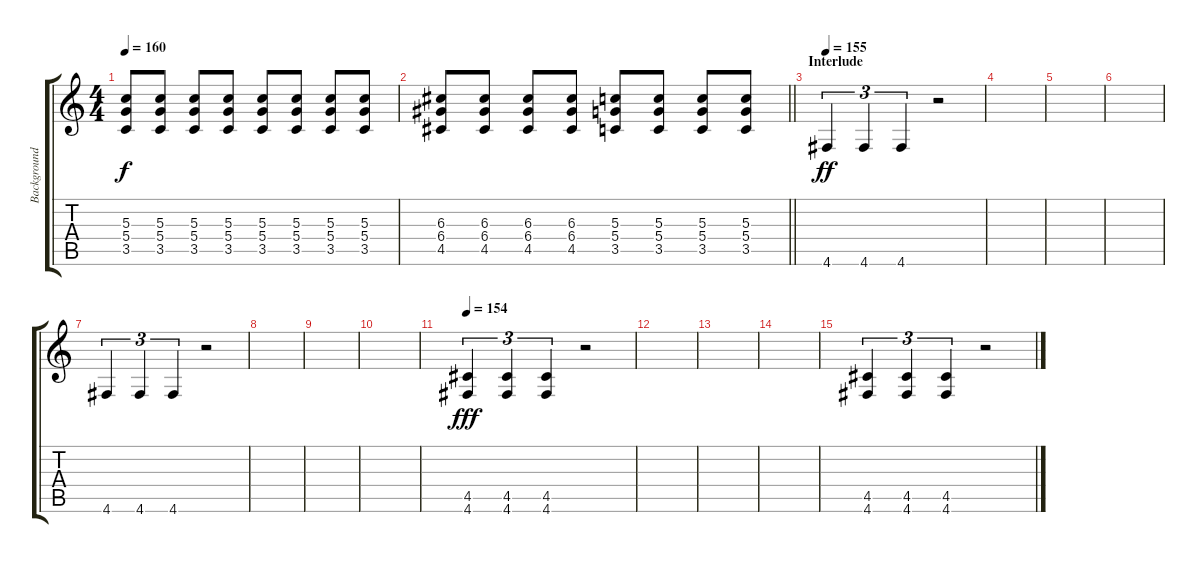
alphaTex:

\track ("Background Guitar" "Background") {instrument distortionguitar}
\staff {score tabs}
\tuning (E4 B3 G3 D3 A2 D2) {hide}
\ts (4 4)
\tempo 160
\clef g2
\ks c
(5.3 5.4 3.5).8{dy f} (5.3 5.4 3.5).8 (5.3 5.4 3.5).8 (5.3 5.4 3.5).8 (5.3 5.4 3.5).8 (5.3 5.4 3.5).8 (5.3 5.4 3.5).8 (5.3 5.4 3.5).8 |
\barLineRight lightlight
(6.3 6.4 4.5).8 (6.3 6.4 4.5).8 (6.3 6.4 4.5).8 (6.3 6.4 4.5).8 (5.3 5.4 3.5).8 (5.3 5.4 3.5).8 (5.3 5.4 3.5).8 (5.3 5.4 3.5).8 |
\section ("" "Interlude")
\tempo 158
\tempo 155
4.6.4{tu (3 2) dy ff} 4.6.4{tu (3 2)} 4.6.4{tu (3 2)} r.2 |
|
|
|
4.6.4{tu (3 2)} 4.6.4{tu (3 2)} 4.6.4{tu (3 2)} r.2 |
|
|
|
\tempo 154
(4.5 4.6).4{tu (3 2) dy fff} (4.5 4.6).4{tu (3 2)} (4.5 4.6).4{tu (3 2)} r.2 |
|
|
|
(4.5 4.6).4{tu (3 2)} (4.5 4.6).4{tu (3 2)} (4.5 4.6).4{tu (3 2)} r.2
